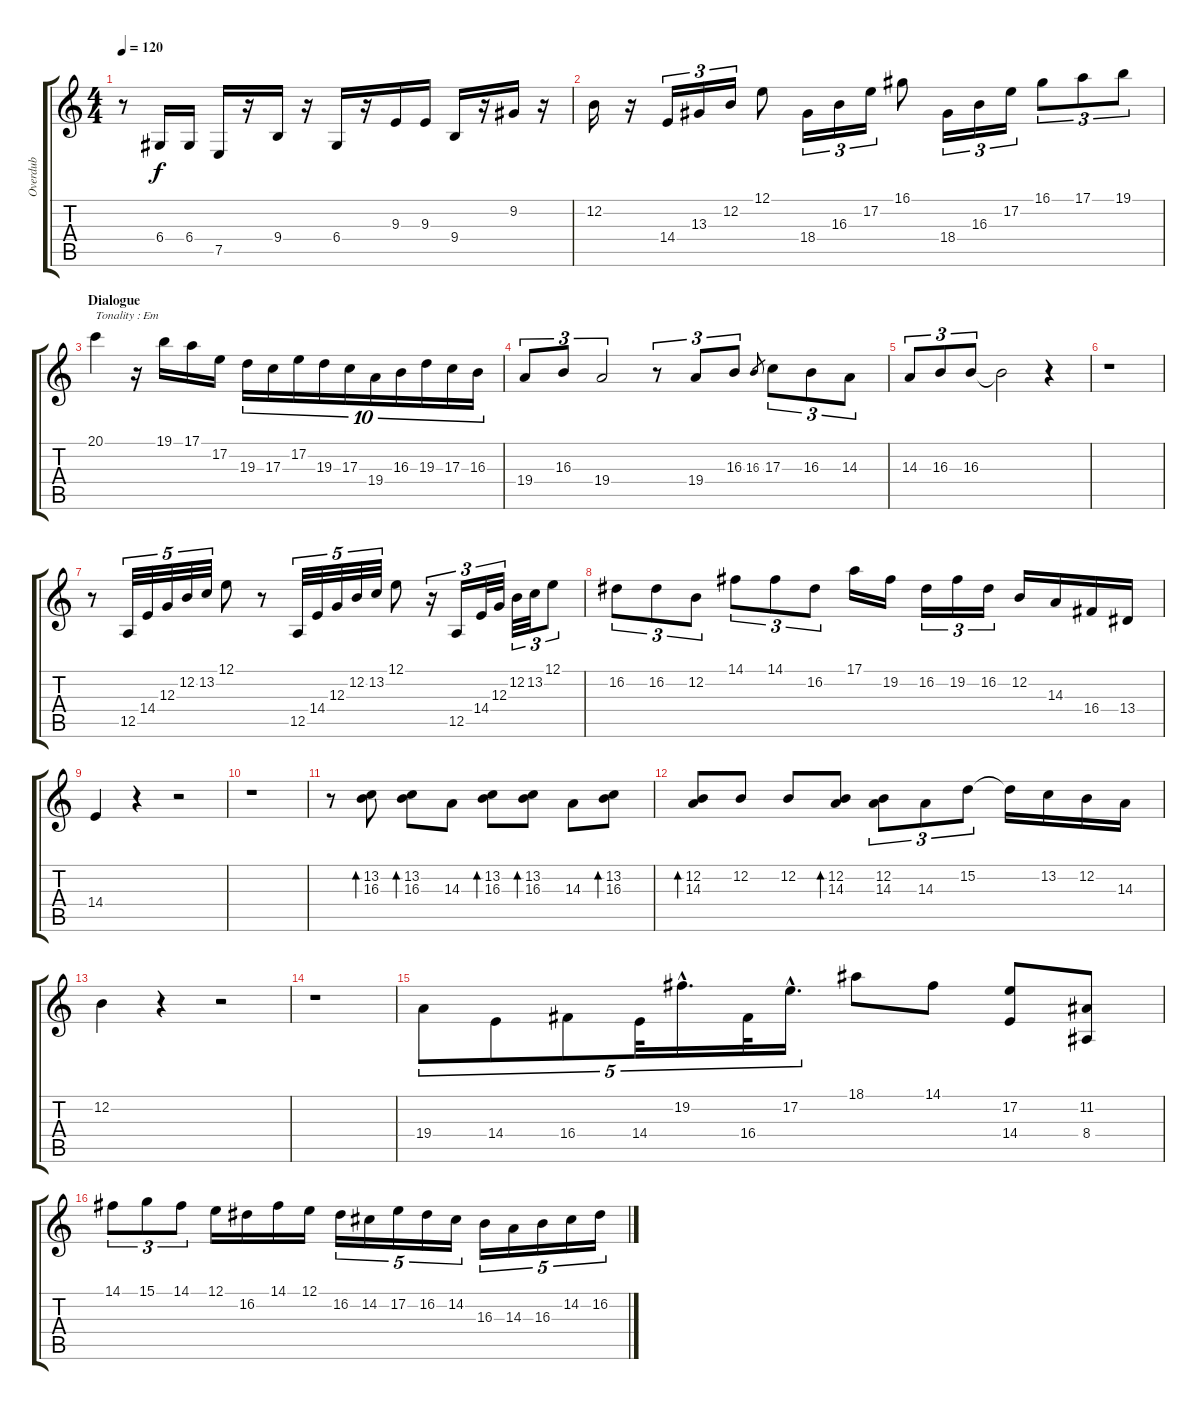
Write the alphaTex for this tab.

\track ("Overdub" "Overdub") {instrument synthstrings2}
\staff {score tabs}
\tuning (E4 B3 G3 D3 A2 E2) {hide}
\ts (4 4)
\tempo 120
\clef g2
\ks c
r.8{dy f} 6.4.16 6.4.16 7.5.16 r.16 9.4.16 r.16 6.4.16 r.16 9.3.16 9.3.16 9.4.16 r.16 9.2.16 r.16 |
12.2.16 r.16 14.4.16{tu (3 2)} 13.3.16{tu (3 2)} 12.2.16{tu (3 2)} 12.1.8 18.4.16{tu (3 2)} 16.3.16{tu (3 2)} 17.2.16{tu (3 2)} 16.1.8 18.4.16{tu (3 2)} 16.3.16{tu (3 2)} 17.2.16{tu (3 2)} 16.1.8{tu (3 2)} 17.1.8{tu (3 2)} 19.1.8{tu (3 2)} |
\section ("" "Dialogue")
20.1.4{txt "Tonality : Em"} r.16 19.1.16 17.1.16 17.2.16 19.3.16{tu (10 8)} 17.3.16{tu (10 8)} 17.2.16{tu (10 8)} 19.3.16{tu (10 8)} 17.3.16{tu (10 8)} 19.4.16{tu (10 8)} 16.3.16{tu (10 8)} 19.3.16{tu (10 8)} 17.3.16{tu (10 8)} 16.3.16{tu (10 8)} |
19.4.8{tu (3 2)} 16.3.8{tu (3 2)} 19.4.2{tu (3 2)} r.8{tu (3 2)} 19.4.8{tu (3 2)} 16.3.8{tu (3 2)} 16.3.8{gr} 17.3.8{tu (3 2)} 16.3.8{tu (3 2)} 14.3.8{tu (3 2)} |
14.3.8{tu (3 2)} 16.3.8{tu (3 2)} 16.3.8{tu (3 2)} 16.3{t}.2 r.4 |
r.1 |
r.8 12.5.32{tu (5 4)} 14.4.32{tu (5 4)} 12.3.32{tu (5 4)} 12.2.32{tu (5 4)} 13.2.32{tu (5 4)} 12.1.8 r.8 12.5.32{tu (5 4)} 14.4.32{tu (5 4)} 12.3.32{tu (5 4)} 12.2.32{tu (5 4)} 13.2.32{tu (5 4)} 12.1.8 r.16{tu (3 2)} 12.5.16{tu (3 2)} 14.4.32{tu (3 2)} 12.3.32{tu (3 2)} 12.2.32{tu (3 2)} 13.2.32{tu (3 2)} 12.1.8{tu (3 2)} |
16.2.8{tu (3 2)} 16.2.8{tu (3 2)} 12.2.8{tu (3 2)} 14.1.8{tu (3 2)} 14.1.8{tu (3 2)} 16.2.8{tu (3 2)} 17.1.16 19.2.16 16.2.16{tu (3 2)} 19.2.16{tu (3 2)} 16.2.16{tu (3 2)} 12.2.16 14.3.16 16.4.16 13.4.16 |
14.4.4 r.4 r.2 |
r.1 |
r.8 (13.2 16.3).8{bd 120} (13.2 16.3).8{bd 120} 14.3.8 (13.2 16.3).8{bd 120} (13.2 16.3).8{bd 120} 14.3.8 (13.2 16.3).8{bd 120} |
(12.2 14.3).8{bd 120} 12.2.8 12.2.8 (12.2 14.3).8{bd 120} (12.2 14.3).8{tu (3 2)} 14.3.8{tu (3 2)} 15.2.8{tu (3 2)} 15.2{t}.16 13.2.16 12.2.16 14.3.16 |
12.2.4 r.4 r.2 |
r.1 |
19.4.8{tu (5 4)} 14.4.8{tu (5 4)} 16.4.8{tu (5 4)} 14.4.32{tu (5 4)} 19.2{hac}.16{d tu (5 4)} 16.4.32{tu (5 4)} 17.2{hac}.16{d tu (5 4)} 18.1.8 14.1.8 (17.2 14.4).8 (11.2 8.4).8 |
14.1.8{tu (3 2)} 15.1.8{tu (3 2)} 14.1.8{tu (3 2)} 12.1.16 16.2.16 14.1.16 12.1.16 16.2.16{tu (5 4)} 14.2.16{tu (5 4)} 17.2.16{tu (5 4)} 16.2.16{tu (5 4)} 14.2.16{tu (5 4)} 16.3.16{tu (5 4)} 14.3.16{tu (5 4)} 16.3.16{tu (5 4)} 14.2.16{tu (5 4)} 16.2.16{tu (5 4)}
